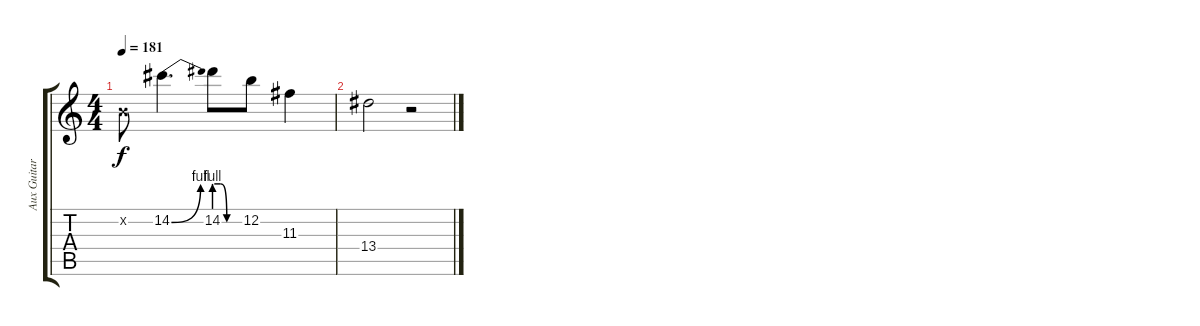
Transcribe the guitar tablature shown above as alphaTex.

\track ("Aux Guitar" "Aux Guitar") {instrument distortionguitar}
\staff {score tabs}
\tuning (E4 B3 G3 D3 A2 E2) {hide}
\ts (4 4)
\tempo 181
\clef g2
\ks c
0.2{x}.8{dy f} 14.2{be (bend 0 0 60 4)}.4{d} 14.2{be (custom 0 4 15 4 30 0 60 0)}.8 12.2.8 11.3.4 |
13.4.2 r.2
